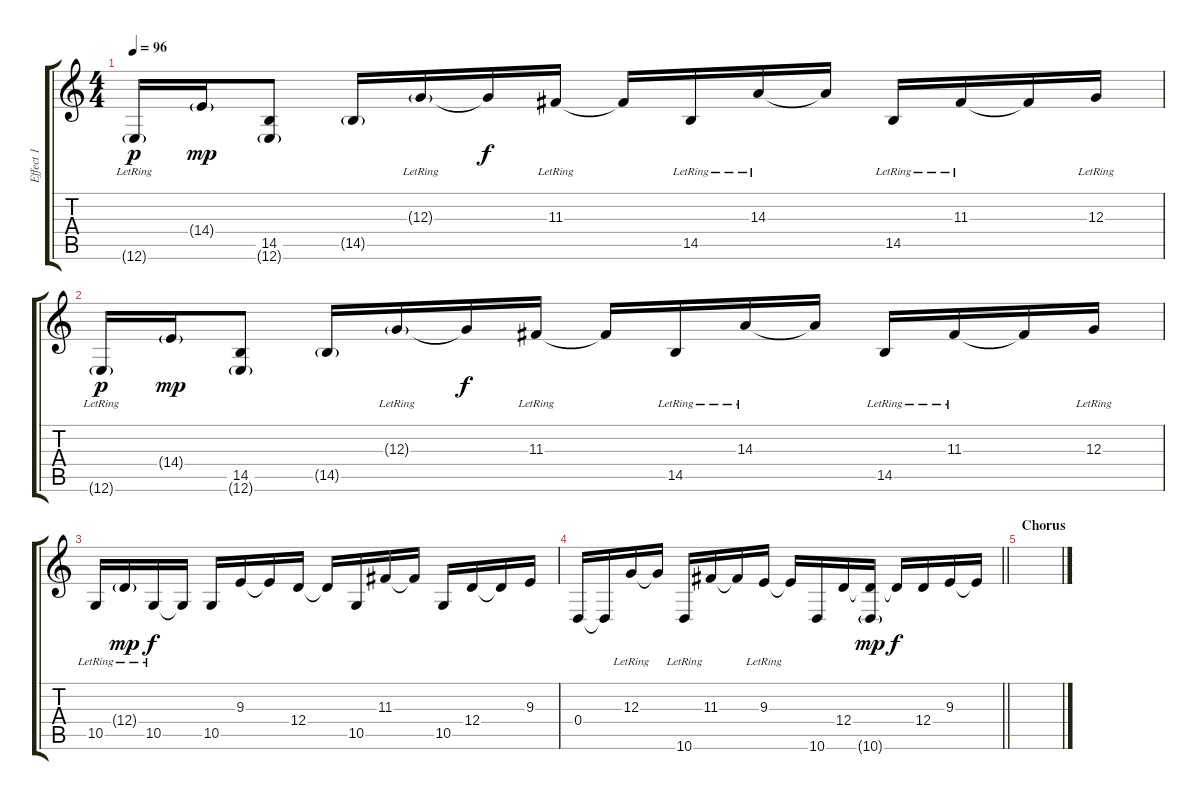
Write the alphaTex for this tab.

\track ("Effect 1" "Effect 1") {mute instrument electricpiano1}
\staff {score tabs}
\tuning (E4 B3 G3 D3 A2 E2) {hide}
\ts (4 4)
\tempo 96
\clef g2
\ks c
12.6{g lr}.16{dy p} 14.4{g}.16{dy mp} (14.5 12.6{g}).8 14.5{g}.16 12.3{g lr}.16 12.3{t}.16{dy f} 11.3{lr}.16 11.3{t}.16 14.5{lr}.16 14.3{lr}.16 14.3{t}.16 14.5{lr}.16 11.3{lr}.16 11.3{t}.16 12.3{lr}.16 |
12.6{g lr}.16{dy p} 14.4{g}.16{dy mp} (14.5 12.6{g}).8 14.5{g}.16 12.3{g lr}.16 12.3{t}.16{dy f} 11.3{lr}.16 11.3{t}.16 14.5{lr}.16 14.3{lr}.16 14.3{t}.16 14.5{lr}.16 11.3{lr}.16 11.3{t}.16 12.3{lr}.16 |
10.5{lr}.16 12.4{g lr}.16{dy mp} 10.5{lr}.16{dy f} 10.5{t}.16 10.5.16 9.3.16 9.3{t}.16 12.4.16 12.4{t}.16 10.5.16 11.3.16 11.3{t}.16 10.5.16 12.4.16 12.4{t}.16 9.3.16 |
\barLineRight lightlight
0.4.16 0.4{t}.16 12.3{lr}.16 12.3{t}.16 10.6{lr}.16 11.3{lr}.16 11.3{t}.16 9.3{lr}.16 9.3{t}.16 10.6.16 12.4.16 (12.4{t} 10.6{g}).16{dy mp} 12.4{t}.16{dy f} 12.4.16 9.3.16 9.3{t}.16 |
\section ("" "Chorus")
